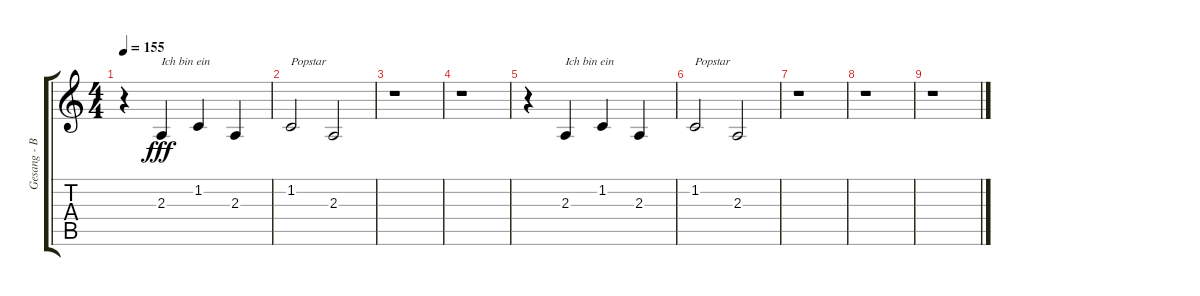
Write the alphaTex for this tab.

\track ("Gesang - Bela B." "Gesang - B") {instrument lead8bassandlead}
\staff {score tabs}
\tuning (E4 B3 G3 D3 A2 E2) {hide}
\ts (4 4)
\tempo 155
\clef g2
\ks c
r.4{dy fff} 2.3.4{txt "Ich bin ein"} 1.2.4 2.3.4 |
1.2.2{txt "Popstar"} 2.3.2 |
r.1 |
r.1 |
r.4 2.3.4{txt "Ich bin ein"} 1.2.4 2.3.4 |
1.2.2{txt "Popstar"} 2.3.2 |
r.1 |
r.1 |
r.1
